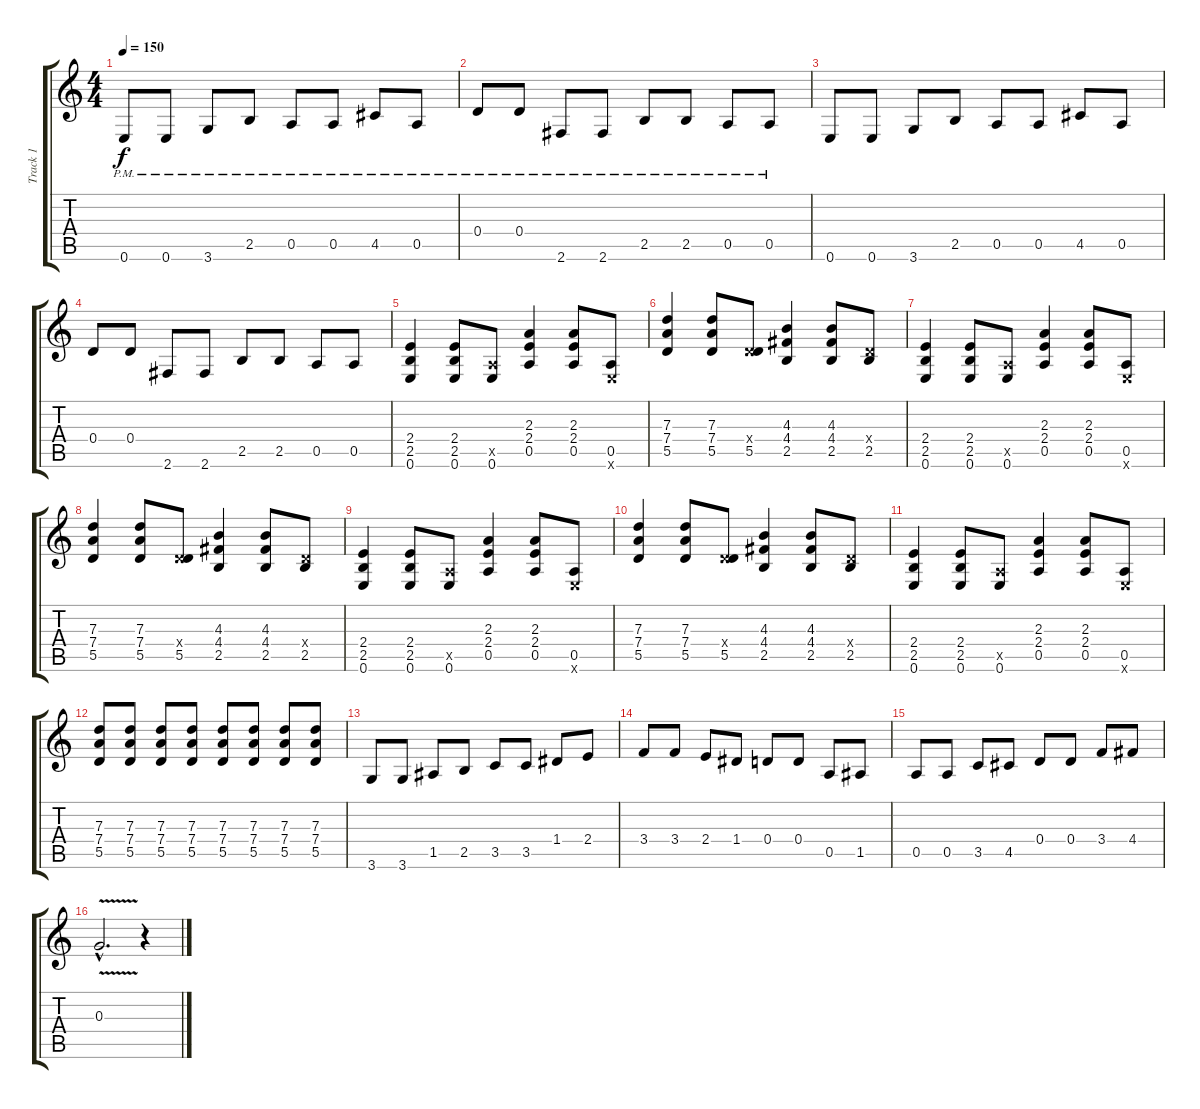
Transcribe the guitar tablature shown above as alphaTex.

\track ("Track 1" "Track 1") {instrument overdrivenguitar}
\staff {score tabs}
\tuning (E4 B3 G3 D3 A2 E2) {hide}
\ts (4 4)
\tempo 150
\clef g2
\ks c
0.6{pm}.8{dy f} 0.6{pm}.8 3.6{pm}.8 2.5{pm}.8 0.5{pm}.8 0.5{pm}.8 4.5{pm}.8 0.5{pm}.8 |
0.4{pm}.8 0.4{pm}.8 2.6{pm}.8 2.6{pm}.8 2.5{pm}.8 2.5{pm}.8 0.5{pm}.8 0.5{pm}.8 |
0.6.8 0.6.8 3.6.8 2.5.8 0.5.8 0.5.8 4.5.8 0.5.8 |
0.4.8 0.4.8 2.6.8 2.6.8 2.5.8 2.5.8 0.5.8 0.5.8 |
(2.4 2.5 0.6).4 (2.4 2.5 0.6).8 (0.5{x} 0.6).8 (2.3 2.4 0.5).4 (2.3 2.4 0.5).8 (0.5 0.6{x}).8 |
(7.3 7.4 5.5).4 (7.3 7.4 5.5).8 (0.4{x} 5.5).8 (4.3 4.4 2.5).4 (4.3 4.4 2.5).8 (0.4{x} 2.5).8 |
(2.4 2.5 0.6).4 (2.4 2.5 0.6).8 (0.5{x} 0.6).8 (2.3 2.4 0.5).4 (2.3 2.4 0.5).8 (0.5 0.6{x}).8 |
(7.3 7.4 5.5).4 (7.3 7.4 5.5).8 (0.4{x} 5.5).8 (4.3 4.4 2.5).4 (4.3 4.4 2.5).8 (0.4{x} 2.5).8 |
(2.4 2.5 0.6).4 (2.4 2.5 0.6).8 (0.5{x} 0.6).8 (2.3 2.4 0.5).4 (2.3 2.4 0.5).8 (0.5 0.6{x}).8 |
(7.3 7.4 5.5).4 (7.3 7.4 5.5).8 (0.4{x} 5.5).8 (4.3 4.4 2.5).4 (4.3 4.4 2.5).8 (0.4{x} 2.5).8 |
(2.4 2.5 0.6).4 (2.4 2.5 0.6).8 (0.5{x} 0.6).8 (2.3 2.4 0.5).4 (2.3 2.4 0.5).8 (0.5 0.6{x}).8 |
(7.3 7.4 5.5).8 (7.3 7.4 5.5).8 (7.3 7.4 5.5).8 (7.3 7.4 5.5).8 (7.3 7.4 5.5).8 (7.3 7.4 5.5).8 (7.3 7.4 5.5).8 (7.3 7.4 5.5).8 |
3.6.8 3.6.8 1.5.8 2.5.8 3.5.8 3.5.8 1.4.8 2.4.8 |
3.4.8 3.4.8 2.4.8 1.4.8 0.4.8 0.4.8 0.5.8 1.5.8 |
0.5.8 0.5.8 3.5.8 4.5.8 0.4.8 0.4.8 3.4.8 4.4.8 |
0.3{v hac}.2{d} r.4
